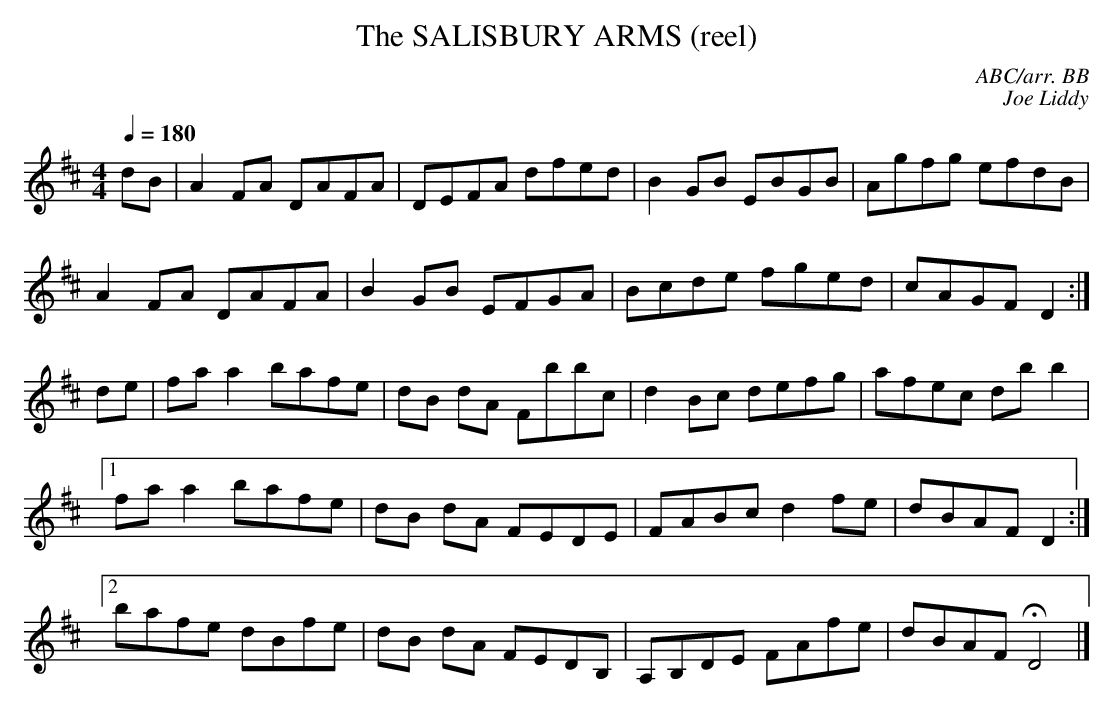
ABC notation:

X:1
T:SALISBURY ARMS (reel), The
C:ABC/arr. BB
C:Joe Liddy
Q:1/4=180
M:4/4
L:1/8
K:D
dB|A2FA DAFA|DEFA dfed|B2GB EBGB|Agfg efdB |
A2FA DAFA|B2GB EFGA|Bcde fged|cAGF D2 :|
de|faa2 bafe|dB dA Fbbc|d2Bc defg|afec dbb2 |
[1 faa2 bafe|dB dA FEDE|FABc d2fe|dBAF D2 :|
[2 bafe dBfe|dB dA FEDB,|A,B,DE FAfe|dBAF HD4 |]
